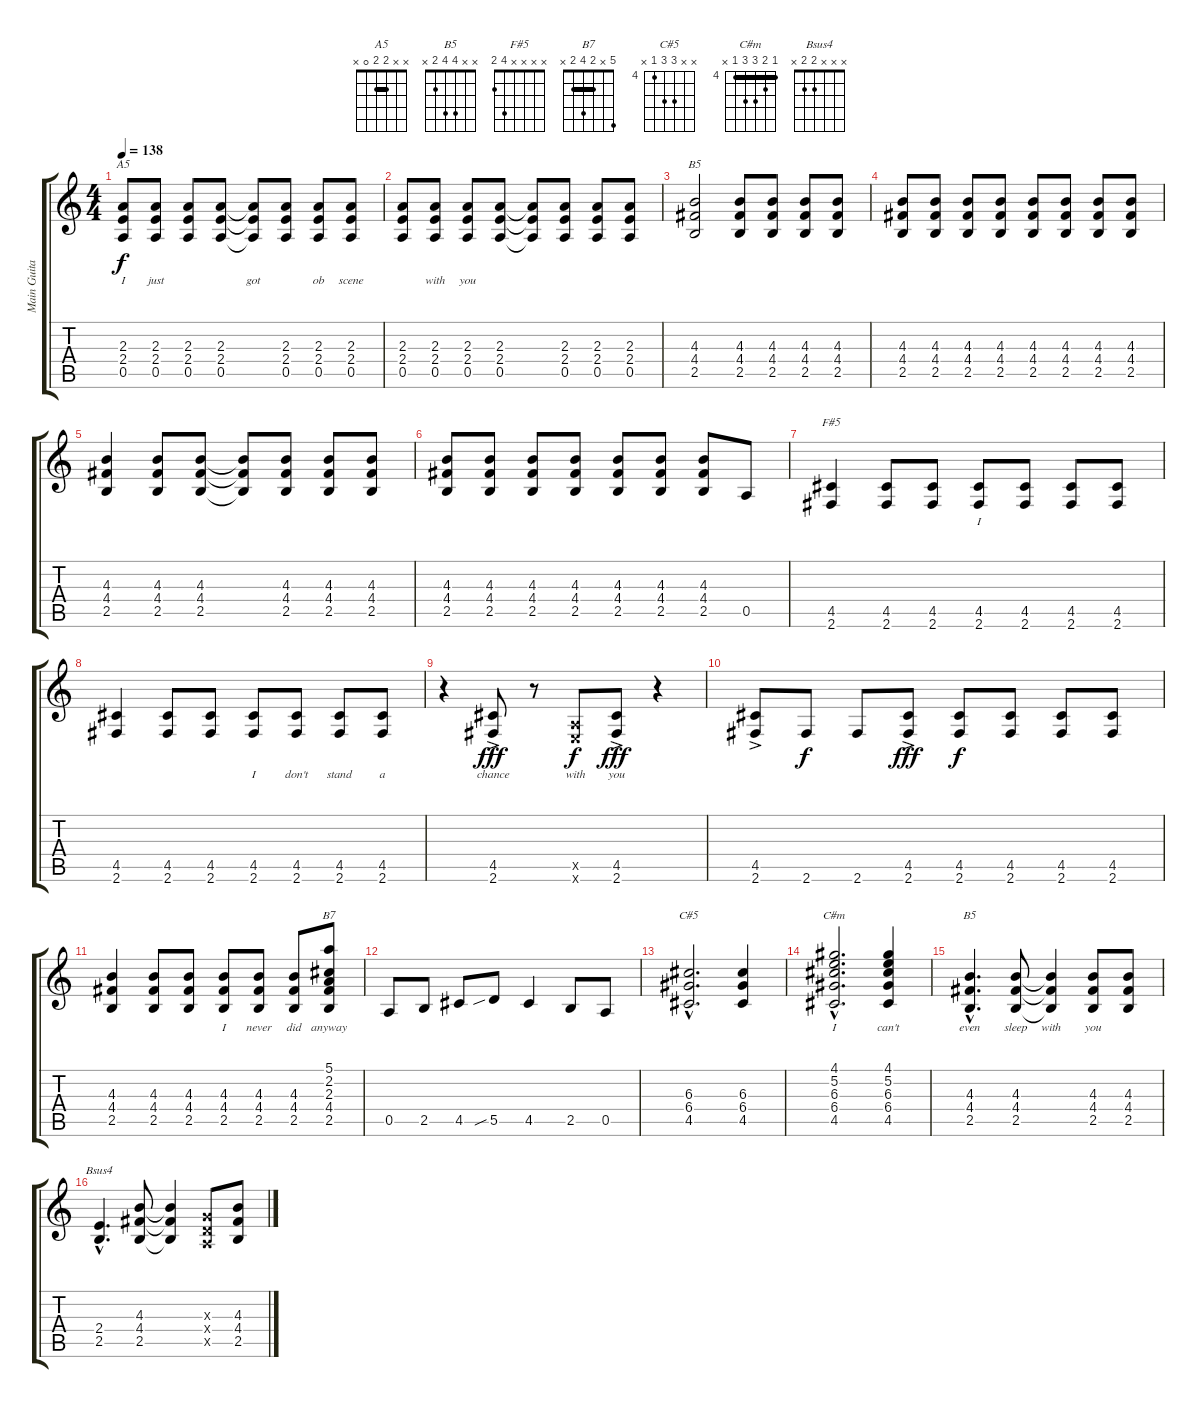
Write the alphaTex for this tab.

\track ("Main Guitar" "Main Guita") {instrument electricguitarjazz}
\staff {score tabs}
\tuning (E4 B3 G3 D3 A2 E2) {hide}
\chord ("A5" x x 2 2 0 x) {barre 2}
\chord ("B5" x x 4 4 2 x) {barre 4}
\chord ("F#5" x x x x 4 2)
\chord ("B7" 5 x 2 4 2 x) {barre 2}
\chord ("C#5" x x 6 6 4 x) {firstfret 4}
\chord ("C#m" 4 5 6 6 4 x) {firstfret 4 barre 4}
\chord ("B5" x x 4 4 2 x)
\chord ("Bsus4" x x x 2 2 x)
\ts (4 4)
\tempo 138
\clef g2
\ks c
(2.3 2.4 0.5).8{ch "A5" lyrics (0 "I") lyrics (1 "") lyrics (2 "") lyrics (3 "") lyrics (4 "") dy f} (2.3 2.4 0.5).8{lyrics (0 "just") lyrics (1 "") lyrics (2 "") lyrics (3 "") lyrics (4 "")} (2.3 2.4 0.5).8{lyrics (0 "") lyrics (1 "") lyrics (2 "") lyrics (3 "") lyrics (4 "")} (2.3 2.4 0.5).8{lyrics (0 "") lyrics (1 "") lyrics (2 "") lyrics (3 "") lyrics (4 "")} (2.3{t} 2.4{t} 0.5{t}).8{lyrics (0 "got") lyrics (1 "") lyrics (2 "") lyrics (3 "") lyrics (4 "")} (2.3 2.4 0.5).8{lyrics (0 "") lyrics (1 "") lyrics (2 "") lyrics (3 "") lyrics (4 "")} (2.3 2.4 0.5).8{lyrics (0 "ob") lyrics (1 "") lyrics (2 "") lyrics (3 "") lyrics (4 "")} (2.3 2.4 0.5).8{lyrics (0 "scene") lyrics (1 "") lyrics (2 "") lyrics (3 "") lyrics (4 "")} |
(2.3 2.4 0.5).8{lyrics (0 "") lyrics (1 "") lyrics (2 "") lyrics (3 "") lyrics (4 "")} (2.3 2.4 0.5).8{lyrics (0 "with") lyrics (1 "") lyrics (2 "") lyrics (3 "") lyrics (4 "")} (2.3 2.4 0.5).8{lyrics (0 "you") lyrics (1 "") lyrics (2 "") lyrics (3 "") lyrics (4 "")} (2.3 2.4 0.5).8{lyrics (0 "") lyrics (1 "") lyrics (2 "") lyrics (3 "") lyrics (4 "")} (2.3{t} 2.4{t} 0.5{t}).8{lyrics (0 "") lyrics (1 "") lyrics (2 "") lyrics (3 "") lyrics (4 "")} (2.3 2.4 0.5).8{lyrics (0 "") lyrics (1 "") lyrics (2 "") lyrics (3 "") lyrics (4 "")} (2.3 2.4 0.5).8{lyrics (0 "") lyrics (1 "") lyrics (2 "") lyrics (3 "") lyrics (4 "")} (2.3 2.4 0.5).8{lyrics (0 "") lyrics (1 "") lyrics (2 "") lyrics (3 "") lyrics (4 "")} |
(4.3 4.4 2.5).2{ch "B5" lyrics (0 "") lyrics (1 "") lyrics (2 "") lyrics (3 "") lyrics (4 "")} (4.3 4.4 2.5).8{lyrics (0 "") lyrics (1 "") lyrics (2 "") lyrics (3 "") lyrics (4 "")} (4.3 4.4 2.5).8{lyrics (0 "") lyrics (1 "") lyrics (2 "") lyrics (3 "") lyrics (4 "")} (4.3 4.4 2.5).8{lyrics (0 "") lyrics (1 "") lyrics (2 "") lyrics (3 "") lyrics (4 "")} (4.3 4.4 2.5).8{lyrics (0 "") lyrics (1 "") lyrics (2 "") lyrics (3 "") lyrics (4 "")} |
(4.3 4.4 2.5).8{lyrics (0 "") lyrics (1 "") lyrics (2 "") lyrics (3 "") lyrics (4 "")} (4.3 4.4 2.5).8{lyrics (0 "") lyrics (1 "") lyrics (2 "") lyrics (3 "") lyrics (4 "")} (4.3 4.4 2.5).8{lyrics (0 "") lyrics (1 "") lyrics (2 "") lyrics (3 "") lyrics (4 "")} (4.3 4.4 2.5).8{lyrics (0 "") lyrics (1 "") lyrics (2 "") lyrics (3 "") lyrics (4 "")} (4.3 4.4 2.5).8{lyrics (0 "") lyrics (1 "") lyrics (2 "") lyrics (3 "") lyrics (4 "")} (4.3 4.4 2.5).8{lyrics (0 "") lyrics (1 "") lyrics (2 "") lyrics (3 "") lyrics (4 "")} (4.3 4.4 2.5).8{lyrics (0 "") lyrics (1 "") lyrics (2 "") lyrics (3 "") lyrics (4 "")} (4.3 4.4 2.5).8{lyrics (0 "") lyrics (1 "") lyrics (2 "") lyrics (3 "") lyrics (4 "")} |
(4.3 4.4 2.5).4{lyrics (0 "") lyrics (1 "") lyrics (2 "") lyrics (3 "") lyrics (4 "")} (4.3 4.4 2.5).8{lyrics (0 "") lyrics (1 "") lyrics (2 "") lyrics (3 "") lyrics (4 "")} (4.3 4.4 2.5).8{lyrics (0 "") lyrics (1 "") lyrics (2 "") lyrics (3 "") lyrics (4 "")} (4.3{t} 4.4{t} 2.5{t}).8{lyrics (0 "") lyrics (1 "") lyrics (2 "") lyrics (3 "") lyrics (4 "")} (4.3 4.4 2.5).8{lyrics (0 "") lyrics (1 "") lyrics (2 "") lyrics (3 "") lyrics (4 "")} (4.3 4.4 2.5).8{lyrics (0 "") lyrics (1 "") lyrics (2 "") lyrics (3 "") lyrics (4 "")} (4.3 4.4 2.5).8{lyrics (0 "") lyrics (1 "") lyrics (2 "") lyrics (3 "") lyrics (4 "")} |
(4.3 4.4 2.5).8{lyrics (0 "") lyrics (1 "") lyrics (2 "") lyrics (3 "") lyrics (4 "")} (4.3 4.4 2.5).8{lyrics (0 "") lyrics (1 "") lyrics (2 "") lyrics (3 "") lyrics (4 "")} (4.3 4.4 2.5).8{lyrics (0 "") lyrics (1 "") lyrics (2 "") lyrics (3 "") lyrics (4 "")} (4.3 4.4 2.5).8{lyrics (0 "") lyrics (1 "") lyrics (2 "") lyrics (3 "") lyrics (4 "")} (4.3 4.4 2.5).8{lyrics (0 "") lyrics (1 "") lyrics (2 "") lyrics (3 "") lyrics (4 "")} (4.3 4.4 2.5).8{lyrics (0 "") lyrics (1 "") lyrics (2 "") lyrics (3 "") lyrics (4 "")} (4.3 4.4 2.5).8{lyrics (0 "") lyrics (1 "") lyrics (2 "") lyrics (3 "") lyrics (4 "")} 0.5.8{lyrics (0 "") lyrics (1 "") lyrics (2 "") lyrics (3 "") lyrics (4 "")} |
(4.5 2.6).4{ch "F#5" lyrics (0 "") lyrics (1 "") lyrics (2 "") lyrics (3 "") lyrics (4 "")} (4.5 2.6).8{lyrics (0 "") lyrics (1 "") lyrics (2 "") lyrics (3 "") lyrics (4 "")} (4.5 2.6).8{lyrics (0 "") lyrics (1 "") lyrics (2 "") lyrics (3 "") lyrics (4 "")} (4.5 2.6).8{lyrics (0 "I") lyrics (1 "") lyrics (2 "") lyrics (3 "") lyrics (4 "")} (4.5 2.6).8{lyrics (0 "") lyrics (1 "") lyrics (2 "") lyrics (3 "") lyrics (4 "")} (4.5 2.6).8{lyrics (0 "") lyrics (1 "") lyrics (2 "") lyrics (3 "") lyrics (4 "")} (4.5 2.6).8{lyrics (0 "") lyrics (1 "") lyrics (2 "") lyrics (3 "") lyrics (4 "")} |
(4.5 2.6).4{lyrics (0 "") lyrics (1 "") lyrics (2 "") lyrics (3 "") lyrics (4 "")} (4.5 2.6).8{lyrics (0 "") lyrics (1 "") lyrics (2 "") lyrics (3 "") lyrics (4 "")} (4.5 2.6).8{lyrics (0 "") lyrics (1 "") lyrics (2 "") lyrics (3 "") lyrics (4 "")} (4.5 2.6).8{lyrics (0 "I") lyrics (1 "") lyrics (2 "") lyrics (3 "") lyrics (4 "")} (4.5 2.6).8{lyrics (0 "don't") lyrics (1 "") lyrics (2 "") lyrics (3 "") lyrics (4 "")} (4.5 2.6).8{lyrics (0 "stand") lyrics (1 "") lyrics (2 "") lyrics (3 "") lyrics (4 "")} (4.5 2.6).8{lyrics (0 "a") lyrics (1 "") lyrics (2 "") lyrics (3 "") lyrics (4 "")} |
r.4 (4.5{ac} 2.6{ac}).8{lyrics (0 "chance") lyrics (1 "") lyrics (2 "") lyrics (3 "") lyrics (4 "") dy fff} r.8 (0.5{x} 0.6{x}).8{lyrics (0 "with") lyrics (1 "") lyrics (2 "") lyrics (3 "") lyrics (4 "") dy f} (4.5{ac} 2.6{ac}).8{lyrics (0 "you") lyrics (1 "") lyrics (2 "") lyrics (3 "") lyrics (4 "") dy fff} r.4 |
(4.5{ac} 2.6{ac}).8{lyrics (0 "") lyrics (1 "") lyrics (2 "") lyrics (3 "") lyrics (4 "")} 2.6.8{lyrics (0 "") lyrics (1 "") lyrics (2 "") lyrics (3 "") lyrics (4 "") dy f} 2.6.8{lyrics (0 "") lyrics (1 "") lyrics (2 "") lyrics (3 "") lyrics (4 "")} (4.5{ac} 2.6{ac}).8{lyrics (0 "") lyrics (1 "") lyrics (2 "") lyrics (3 "") lyrics (4 "") dy fff} (4.5 2.6).8{lyrics (0 "") lyrics (1 "") lyrics (2 "") lyrics (3 "") lyrics (4 "") dy f} (4.5 2.6).8{lyrics (0 "") lyrics (1 "") lyrics (2 "") lyrics (3 "") lyrics (4 "")} (4.5 2.6).8{lyrics (0 "") lyrics (1 "") lyrics (2 "") lyrics (3 "") lyrics (4 "")} (4.5 2.6).8{lyrics (0 "") lyrics (1 "") lyrics (2 "") lyrics (3 "") lyrics (4 "")} |
(4.3 4.4 2.5).4{lyrics (0 "") lyrics (1 "") lyrics (2 "") lyrics (3 "") lyrics (4 "")} (4.3 4.4 2.5).8{lyrics (0 "") lyrics (1 "") lyrics (2 "") lyrics (3 "") lyrics (4 "")} (4.3 4.4 2.5).8{lyrics (0 "") lyrics (1 "") lyrics (2 "") lyrics (3 "") lyrics (4 "")} (4.3 4.4 2.5).8{lyrics (0 "I") lyrics (1 "") lyrics (2 "") lyrics (3 "") lyrics (4 "")} (4.3 4.4 2.5).8{lyrics (0 "never") lyrics (1 "") lyrics (2 "") lyrics (3 "") lyrics (4 "")} (4.3 4.4 2.5).8{lyrics (0 "did") lyrics (1 "") lyrics (2 "") lyrics (3 "") lyrics (4 "")} (5.1 2.2 2.3 4.4 2.5).8{ch "B7" lyrics (0 "anyway") lyrics (1 "") lyrics (2 "") lyrics (3 "") lyrics (4 "")} |
0.5.8{lyrics (0 "") lyrics (1 "") lyrics (2 "") lyrics (3 "") lyrics (4 "")} 2.5.8{lyrics (0 "") lyrics (1 "") lyrics (2 "") lyrics (3 "") lyrics (4 "")} 4.5.8{lyrics (0 "") lyrics (1 "") lyrics (2 "") lyrics (3 "") lyrics (4 "")} 5.5{sib}.8{lyrics (0 "") lyrics (1 "") lyrics (2 "") lyrics (3 "") lyrics (4 "")} 4.5.4{lyrics (0 "") lyrics (1 "") lyrics (2 "") lyrics (3 "") lyrics (4 "")} 2.5.8{lyrics (0 "") lyrics (1 "") lyrics (2 "") lyrics (3 "") lyrics (4 "")} 0.5.8{lyrics (0 "") lyrics (1 "") lyrics (2 "") lyrics (3 "") lyrics (4 "")} |
(6.3{hac} 6.4{hac} 4.5{hac}).2{d ch "C#5" lyrics (0 "") lyrics (1 "") lyrics (2 "") lyrics (3 "") lyrics (4 "")} (6.3 6.4 4.5).4{lyrics (0 "") lyrics (1 "") lyrics (2 "") lyrics (3 "") lyrics (4 "")} |
(4.1{hac} 5.2{hac} 6.3{hac} 6.4{hac} 4.5{hac}).2{d ch "C#m" lyrics (0 "I") lyrics (1 "") lyrics (2 "") lyrics (3 "") lyrics (4 "")} (4.1 5.2 6.3 6.4 4.5).4{lyrics (0 "can't") lyrics (1 "") lyrics (2 "") lyrics (3 "") lyrics (4 "")} |
(4.3{hac} 4.4{hac} 2.5{hac}).4{d ch "B5" lyrics (0 "even") lyrics (1 "") lyrics (2 "") lyrics (3 "") lyrics (4 "")} (4.3 4.4 2.5).8{lyrics (0 "sleep") lyrics (1 "") lyrics (2 "") lyrics (3 "") lyrics (4 "")} (4.3{t} 4.4{t} 2.5{t}).4{lyrics (0 "with") lyrics (1 "") lyrics (2 "") lyrics (3 "") lyrics (4 "")} (4.3 4.4 2.5).8{lyrics (0 "you") lyrics (1 "") lyrics (2 "") lyrics (3 "") lyrics (4 "")} (4.3 4.4 2.5).8{lyrics (0 "") lyrics (1 "") lyrics (2 "") lyrics (3 "") lyrics (4 "")} |
(2.4{hac} 2.5{hac}).4{d ch "Bsus4" lyrics (0 "") lyrics (1 "") lyrics (2 "") lyrics (3 "") lyrics (4 "")} (4.3 4.4 2.5).8{lyrics (0 "") lyrics (1 "") lyrics (2 "") lyrics (3 "") lyrics (4 "")} (4.3{t} 4.4{t} 2.5{t}).4{lyrics (0 "") lyrics (1 "") lyrics (2 "") lyrics (3 "") lyrics (4 "")} (0.3{x} 0.4{x} 0.5{x}).8{lyrics (0 "") lyrics (1 "") lyrics (2 "") lyrics (3 "") lyrics (4 "")} (4.3 4.4 2.5).8{lyrics (0 "") lyrics (1 "") lyrics (2 "") lyrics (3 "") lyrics (4 "")}
